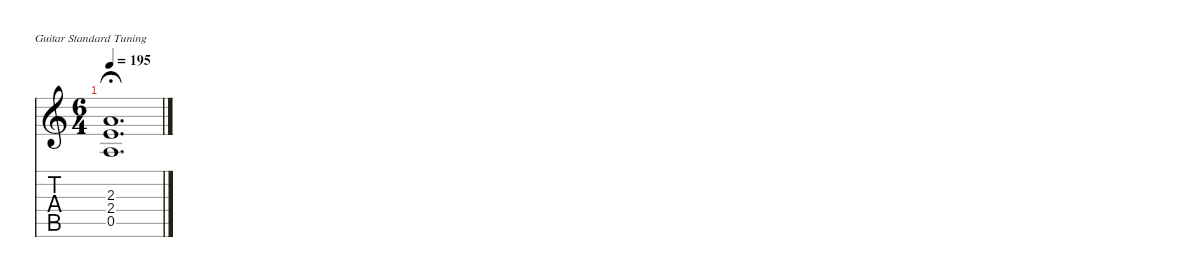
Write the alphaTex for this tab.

\defaultSystemsLayout 4
\hideDynamics
\bracketExtendMode nobrackets
\singleTrackTrackNamePolicy hidden
\multiTrackTrackNamePolicy hidden
\firstSystemTrackNameMode fullname
\firstSystemTrackNameOrientation horizontal
\otherSystemsTrackNameOrientation horizontal
\track ("Guitar 2" "dist.guit.") {defaultSystemsLayout 4 instrument distortionguitar}
\staff {score tabs}
\tuning (E4 B3 G3 D3 A2 E2)
\ts (6 4)
\tempo 195
\clef g2
\ks c
(2.3{t} 2.4{t} 0.5{t}).1{d dy f fermata (medium 0.99) beam Up}
